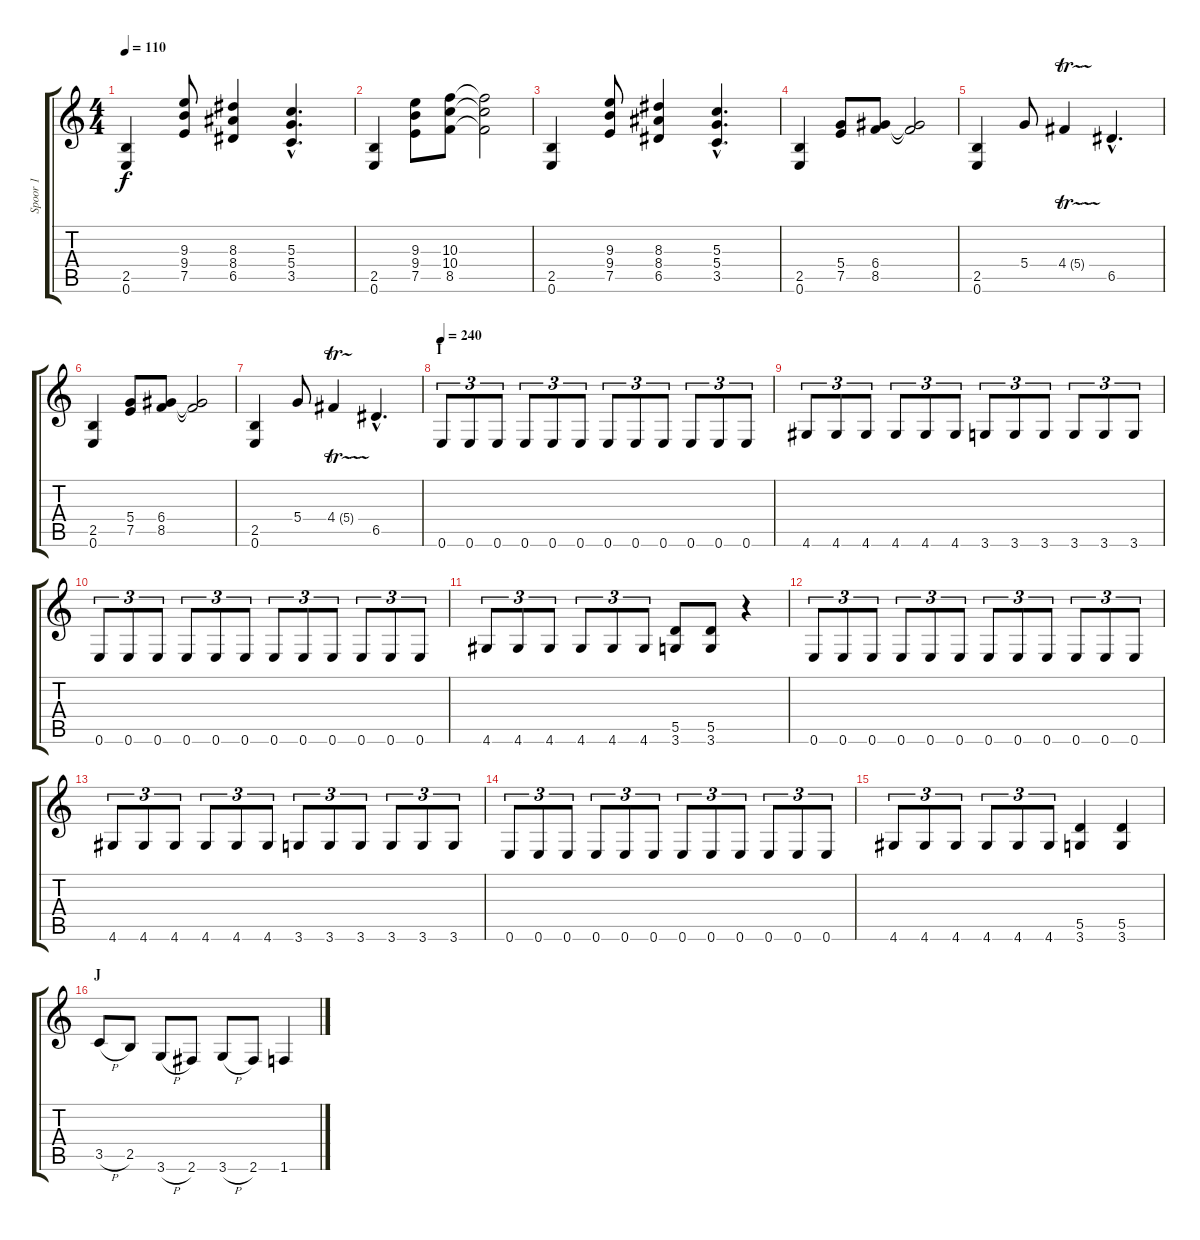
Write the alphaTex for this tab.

\track ("Spoor 1" "Spoor 1") {instrument overdrivenguitar}
\staff {score tabs}
\tuning (E4 B3 G3 D3 A2 E2) {hide}
\ts (4 4)
\tempo 110
\clef g2
\ks c
(2.5 0.6).4{dy f} (9.3 9.4 7.5).8 (8.3 8.4 6.5).4 (5.3{hac} 5.4{hac} 3.5{hac}).4{d} |
(2.5 0.6).4 (9.3 9.4 7.5).8 (10.3 10.4 8.5).8 (10.3{t} 10.4{t} 8.5{t}).2 |
(2.5 0.6).4 (9.3 9.4 7.5).8 (8.3 8.4 6.5).4 (5.3{hac} 5.4{hac} 3.5{hac}).4{d} |
(2.5 0.6).4 (5.4 7.5).8 (6.4 8.5).8 (6.4{t} 8.5{t}).2 |
(2.5 0.6).4 5.4.8 4.4{tr (5 32)}.4 6.5{hac}.4{d} |
(2.5 0.6).4 (5.4 7.5).8 (6.4 8.5).8 (6.4{t} 8.5{t}).2 |
(2.5 0.6).4 5.4.8 4.4{tr (5 32)}.4 6.5{hac}.4{d} |
\section ("" "I")
\tempo 240
0.6.8{tu (3 2)} 0.6.8{tu (3 2)} 0.6.8{tu (3 2)} 0.6.8{tu (3 2)} 0.6.8{tu (3 2)} 0.6.8{tu (3 2)} 0.6.8{tu (3 2)} 0.6.8{tu (3 2)} 0.6.8{tu (3 2)} 0.6.8{tu (3 2)} 0.6.8{tu (3 2)} 0.6.8{tu (3 2)} |
4.6.8{tu (3 2)} 4.6.8{tu (3 2)} 4.6.8{tu (3 2)} 4.6.8{tu (3 2)} 4.6.8{tu (3 2)} 4.6.8{tu (3 2)} 3.6.8{tu (3 2)} 3.6.8{tu (3 2)} 3.6.8{tu (3 2)} 3.6.8{tu (3 2)} 3.6.8{tu (3 2)} 3.6.8{tu (3 2)} |
0.6.8{tu (3 2)} 0.6.8{tu (3 2)} 0.6.8{tu (3 2)} 0.6.8{tu (3 2)} 0.6.8{tu (3 2)} 0.6.8{tu (3 2)} 0.6.8{tu (3 2)} 0.6.8{tu (3 2)} 0.6.8{tu (3 2)} 0.6.8{tu (3 2)} 0.6.8{tu (3 2)} 0.6.8{tu (3 2)} |
4.6.8{tu (3 2)} 4.6.8{tu (3 2)} 4.6.8{tu (3 2)} 4.6.8{tu (3 2)} 4.6.8{tu (3 2)} 4.6.8{tu (3 2)} (5.5 3.6).8 (5.5 3.6).8 r.4 |
0.6.8{tu (3 2)} 0.6.8{tu (3 2)} 0.6.8{tu (3 2)} 0.6.8{tu (3 2)} 0.6.8{tu (3 2)} 0.6.8{tu (3 2)} 0.6.8{tu (3 2)} 0.6.8{tu (3 2)} 0.6.8{tu (3 2)} 0.6.8{tu (3 2)} 0.6.8{tu (3 2)} 0.6.8{tu (3 2)} |
4.6.8{tu (3 2)} 4.6.8{tu (3 2)} 4.6.8{tu (3 2)} 4.6.8{tu (3 2)} 4.6.8{tu (3 2)} 4.6.8{tu (3 2)} 3.6.8{tu (3 2)} 3.6.8{tu (3 2)} 3.6.8{tu (3 2)} 3.6.8{tu (3 2)} 3.6.8{tu (3 2)} 3.6.8{tu (3 2)} |
0.6.8{tu (3 2)} 0.6.8{tu (3 2)} 0.6.8{tu (3 2)} 0.6.8{tu (3 2)} 0.6.8{tu (3 2)} 0.6.8{tu (3 2)} 0.6.8{tu (3 2)} 0.6.8{tu (3 2)} 0.6.8{tu (3 2)} 0.6.8{tu (3 2)} 0.6.8{tu (3 2)} 0.6.8{tu (3 2)} |
4.6.8{tu (3 2)} 4.6.8{tu (3 2)} 4.6.8{tu (3 2)} 4.6.8{tu (3 2)} 4.6.8{tu (3 2)} 4.6.8{tu (3 2)} (5.5 3.6).4 (5.5 3.6).4 |
\section ("" "J")
3.5{h}.8 2.5.8 3.6{h}.8 2.6.8 3.6{h}.8 2.6.8 1.6.4
